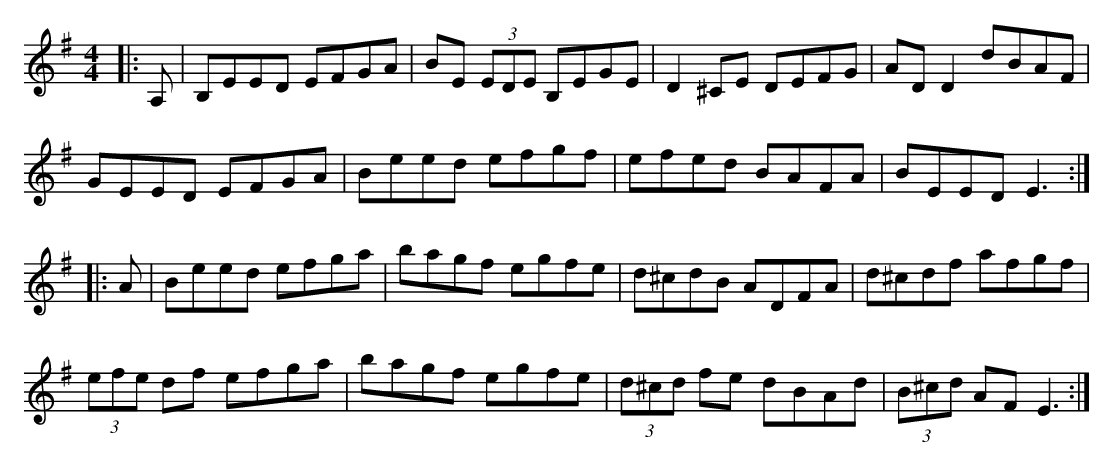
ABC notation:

X:1
M:4/4
K:Emin
|:A,|B,EED EFGA|BE (3EDE B,EGE|D2 ^CE DEFG|AD D2 dBAF|
GEED EFGA|Beed efgf|efed BAFA|BEED E3:|
|:A|Beed efga|bagf egfe|d^cdB ADFA|d^cdf afgf|
(3efe df efga|bagf egfe|(3d^cd fe dBAd|(3B^cd AF E3:|
